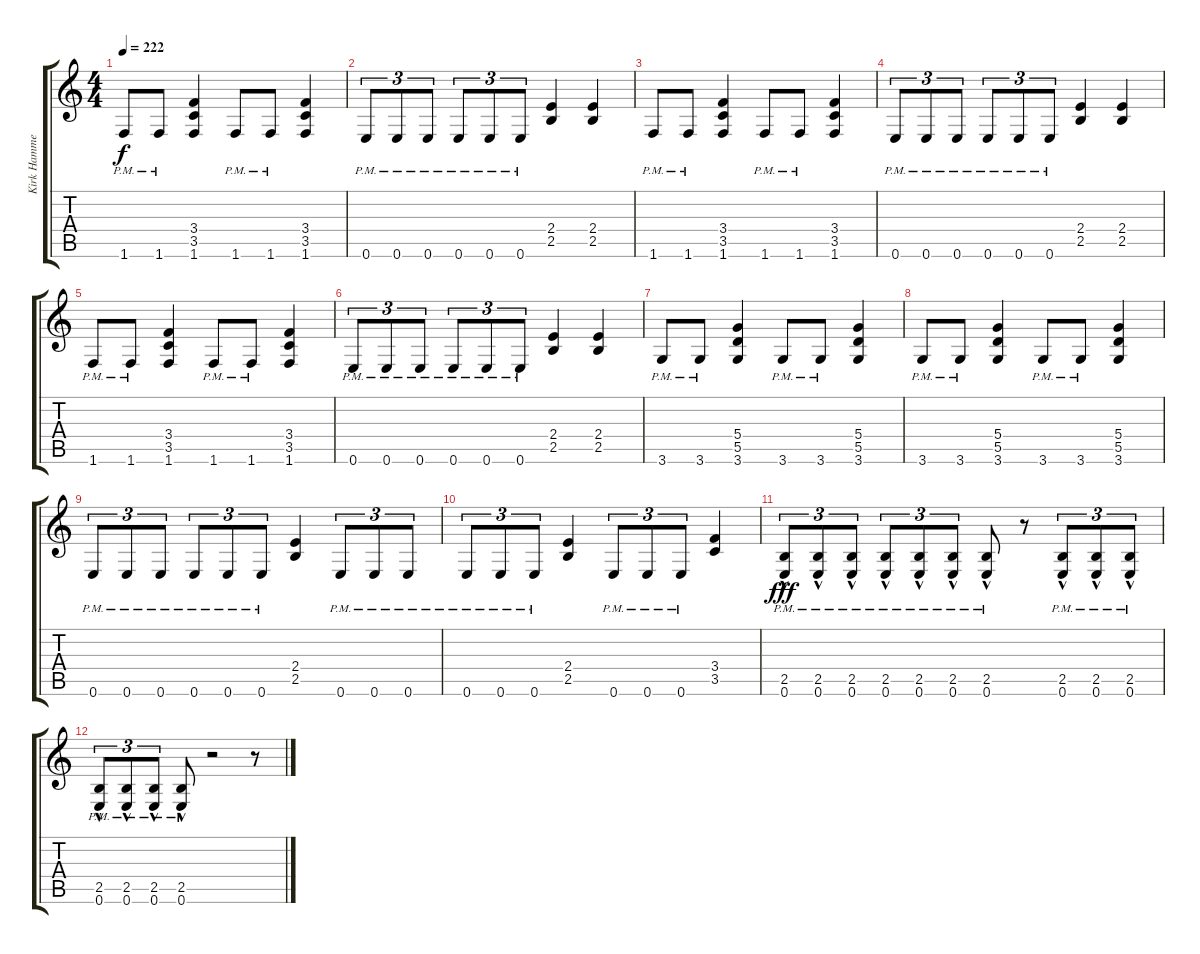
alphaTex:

\track ("Kirk Hammett (Rhythm)" "Kirk Hamme") {instrument distortionguitar}
\staff {score tabs}
\tuning (E4 B3 G3 D3 A2 E2) {hide}
\ts (4 4)
\tempo 222
\clef g2
\ks c
1.6{pm}.8{dy f} 1.6{pm}.8 (3.4 3.5 1.6).4 1.6{pm}.8 1.6{pm}.8 (3.4 3.5 1.6).4 |
0.6{pm}.8{tu (3 2)} 0.6{pm}.8{tu (3 2)} 0.6{pm}.8{tu (3 2)} 0.6{pm}.8{tu (3 2)} 0.6{pm}.8{tu (3 2)} 0.6{pm}.8{tu (3 2)} (2.4 2.5).4 (2.4 2.5).4 |
1.6{pm}.8 1.6{pm}.8 (3.4 3.5 1.6).4 1.6{pm}.8 1.6{pm}.8 (3.4 3.5 1.6).4 |
0.6{pm}.8{tu (3 2)} 0.6{pm}.8{tu (3 2)} 0.6{pm}.8{tu (3 2)} 0.6{pm}.8{tu (3 2)} 0.6{pm}.8{tu (3 2)} 0.6{pm}.8{tu (3 2)} (2.4 2.5).4 (2.4 2.5).4 |
1.6{pm}.8 1.6{pm}.8 (3.4 3.5 1.6).4 1.6{pm}.8 1.6{pm}.8 (3.4 3.5 1.6).4 |
0.6{pm}.8{tu (3 2)} 0.6{pm}.8{tu (3 2)} 0.6{pm}.8{tu (3 2)} 0.6{pm}.8{tu (3 2)} 0.6{pm}.8{tu (3 2)} 0.6{pm}.8{tu (3 2)} (2.4 2.5).4 (2.4 2.5).4 |
3.6{pm}.8 3.6{pm}.8 (5.4 5.5 3.6).4 3.6{pm}.8 3.6{pm}.8 (5.4 5.5 3.6).4 |
3.6{pm}.8 3.6{pm}.8 (5.4 5.5 3.6).4 3.6{pm}.8 3.6{pm}.8 (5.4 5.5 3.6).4 |
0.6{pm}.8{tu (3 2)} 0.6{pm}.8{tu (3 2)} 0.6{pm}.8{tu (3 2)} 0.6{pm}.8{tu (3 2)} 0.6{pm}.8{tu (3 2)} 0.6{pm}.8{tu (3 2)} (2.4 2.5).4 0.6{pm}.8{tu (3 2)} 0.6{pm}.8{tu (3 2)} 0.6{pm}.8{tu (3 2)} |
0.6{pm}.8{tu (3 2)} 0.6{pm}.8{tu (3 2)} 0.6{pm}.8{tu (3 2)} (2.4 2.5).4 0.6{pm}.8{tu (3 2)} 0.6{pm}.8{tu (3 2)} 0.6{pm}.8{tu (3 2)} (3.4 3.5).4 |
(2.5{hac pm} 0.6{hac pm}).8{tu (3 2) dy fff} (2.5{hac pm} 0.6{hac pm}).8{tu (3 2)} (2.5{hac pm} 0.6{hac pm}).8{tu (3 2)} (2.5{hac pm} 0.6{hac pm}).8{tu (3 2)} (2.5{hac pm} 0.6{hac pm}).8{tu (3 2)} (2.5{hac pm} 0.6{hac pm}).8{tu (3 2)} (2.5{hac pm} 0.6{hac pm}).8 r.8 (2.5{hac pm} 0.6{hac pm}).8{tu (3 2)} (2.5{hac pm} 0.6{hac pm}).8{tu (3 2)} (2.5{hac pm} 0.6{hac pm}).8{tu (3 2)} |
(2.5{hac pm} 0.6{hac pm}).8{tu (3 2)} (2.5{hac pm} 0.6{hac pm}).8{tu (3 2)} (2.5{hac pm} 0.6{hac pm}).8{tu (3 2)} (2.5{hac pm} 0.6{hac pm}).8 r.2 r.8
